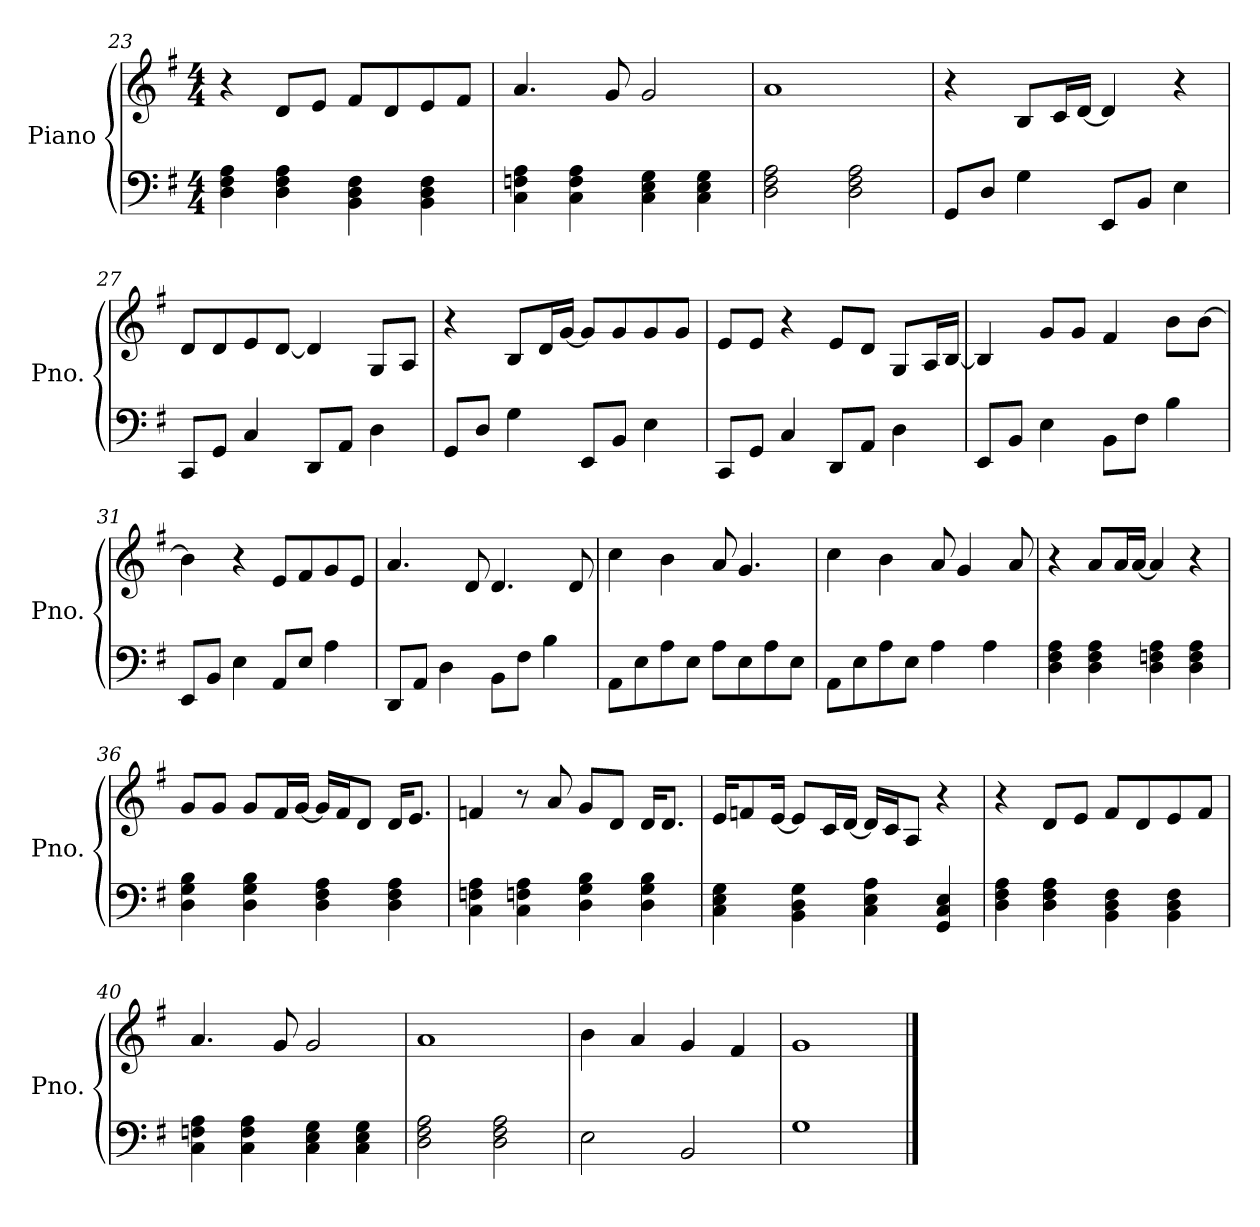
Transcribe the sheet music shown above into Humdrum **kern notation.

**kern	**kern
*part1	*part1
*staff2	*staff1
*I"Piano	*
*I'Pno.	*
*clefF4	*clefG2
*k[f#]	*k[f#]
*M4/4	*M4/4
=23	=23
4D\ 4F#\ 4A\	4r
4D\ 4F#\ 4A\	8d/L
.	8e/J
4BB\ 4D\ 4F#\	8f#/L
.	8d/
4BB\ 4D\ 4F#\	8e/
.	8f#/J
=24	=24
4C\ 4Fn\ 4A\	4.a/
4C\ 4F\ 4A\	.
.	8g/
4C\ 4E\ 4G\	2g/
4C\ 4E\ 4G\	.
=25	=25
2D\ 2F#\ 2A\	1a
2D\ 2F#\ 2A\	.
=26	=26
8GG/L	4r
8D/J	.
4G\	8B/L
.	16c/L
.	[16d/JJ
8EE/L	4d/]
8BB/J	.
4E\	4r
!!LO:PB:g=z
=27	=27
8CC/L	8d/L
8GG/J	8d/
4C/	8e/
.	[8d/J
8DD/L	4d/]
8AA/J	.
4D\	8G/L
.	8A/J
=28	=28
8GG/L	4r
8D/J	.
4G\	8B/L
.	16d/L
.	[16g/JJ
8EE/L	8g/L]
8BB/J	8g/
4E\	8g/
.	8g/J
=29	=29
8CC/L	8e/L
8GG/J	8e/J
4C/	4r
8DD/L	8e/L
8AA/J	8d/J
4D\	8G/L
.	16A/L
.	[16B/JJ
=30	=30
8EE/L	4B/]
8BB/J	.
4E\	8g/L
.	8g/J
8BB\L	4f#/
8F#\J	.
4B\	8b\L
.	[8b\J
=31	=31
8EE/L	4b\]
8BB/J	.
4E\	4r
8AA/L	8e/L
8E/J	8f#/
4A\	8g/
.	8e/J
!!LO:LB:g=z
=32	=32
8DD/L	4.a/
8AA/J	.
4D\	.
.	8d/
8BB\L	4.d/
8F#\J	.
4B\	.
.	8d/
=33	=33
8AA\L	4cc\
8E\	.
8A\	4b\
8E\J	.
8A\L	8a/
8E\	4.g/
8A\	.
8E\J	.
=34	=34
8AA\L	4cc\
8E\	.
8A\	4b\
8E\J	.
4A\	8a/
.	4g/
4A\	.
.	8a/
=35	=35
4D\ 4F#\ 4A\	4r
4D\ 4F#\ 4A\	8a/L
.	16a/L
.	[16a/JJ
4D\ 4Fn\ 4A\	4a/]
4D\ 4F\ 4A\	4r
=36	=36
4D\ 4G\ 4B\	8g/L
.	8g/J
4D\ 4G\ 4B\	8g/L
.	16f#/L
.	[16g/JJ
4D\ 4F#\ 4A\	16g/LL]
.	16f#/J
.	8d/J
4D\ 4F#\ 4A\	16d/KL
.	8.e/J
!!LO:LB:g=z
=37	=37
4C\ 4Fn\ 4A\	4fn/
4C\ 4Fn\ 4A\	8r
.	8a/
4D\ 4G\ 4B\	8g/L
.	8d/J
4D\ 4G\ 4B\	16d/KL
.	8.d/J
=38	=38
4C\ 4E\ 4G\	16e/KL
.	8fn/
.	[16e/Jk
4BB\ 4D\ 4G\	8e/L]
.	16c/L
.	[16d/JJ
4C\ 4E\ 4A\	16d/LL]
.	16c/J
.	8A/J
4GG/ 4C/ 4E/	4r
=39	=39
4D\ 4F#\ 4A\	4r
4D\ 4F#\ 4A\	8d/L
.	8e/J
4BB\ 4D\ 4F#\	8f#/L
.	8d/
4BB\ 4D\ 4F#\	8e/
.	8f#/J
=40	=40
4C\ 4Fn\ 4A\	4.a/
4C\ 4F\ 4A\	.
.	8g/
4C\ 4E\ 4G\	2g/
4C\ 4E\ 4G\	.
=41	=41
2D\ 2F#\ 2A\	1a
2D\ 2F#\ 2A\	.
=42	=42
2E\	4b\
.	4a/
2BB/	4g/
.	4f#/
=43	=43
1G	1g
==	==
*-	*-
